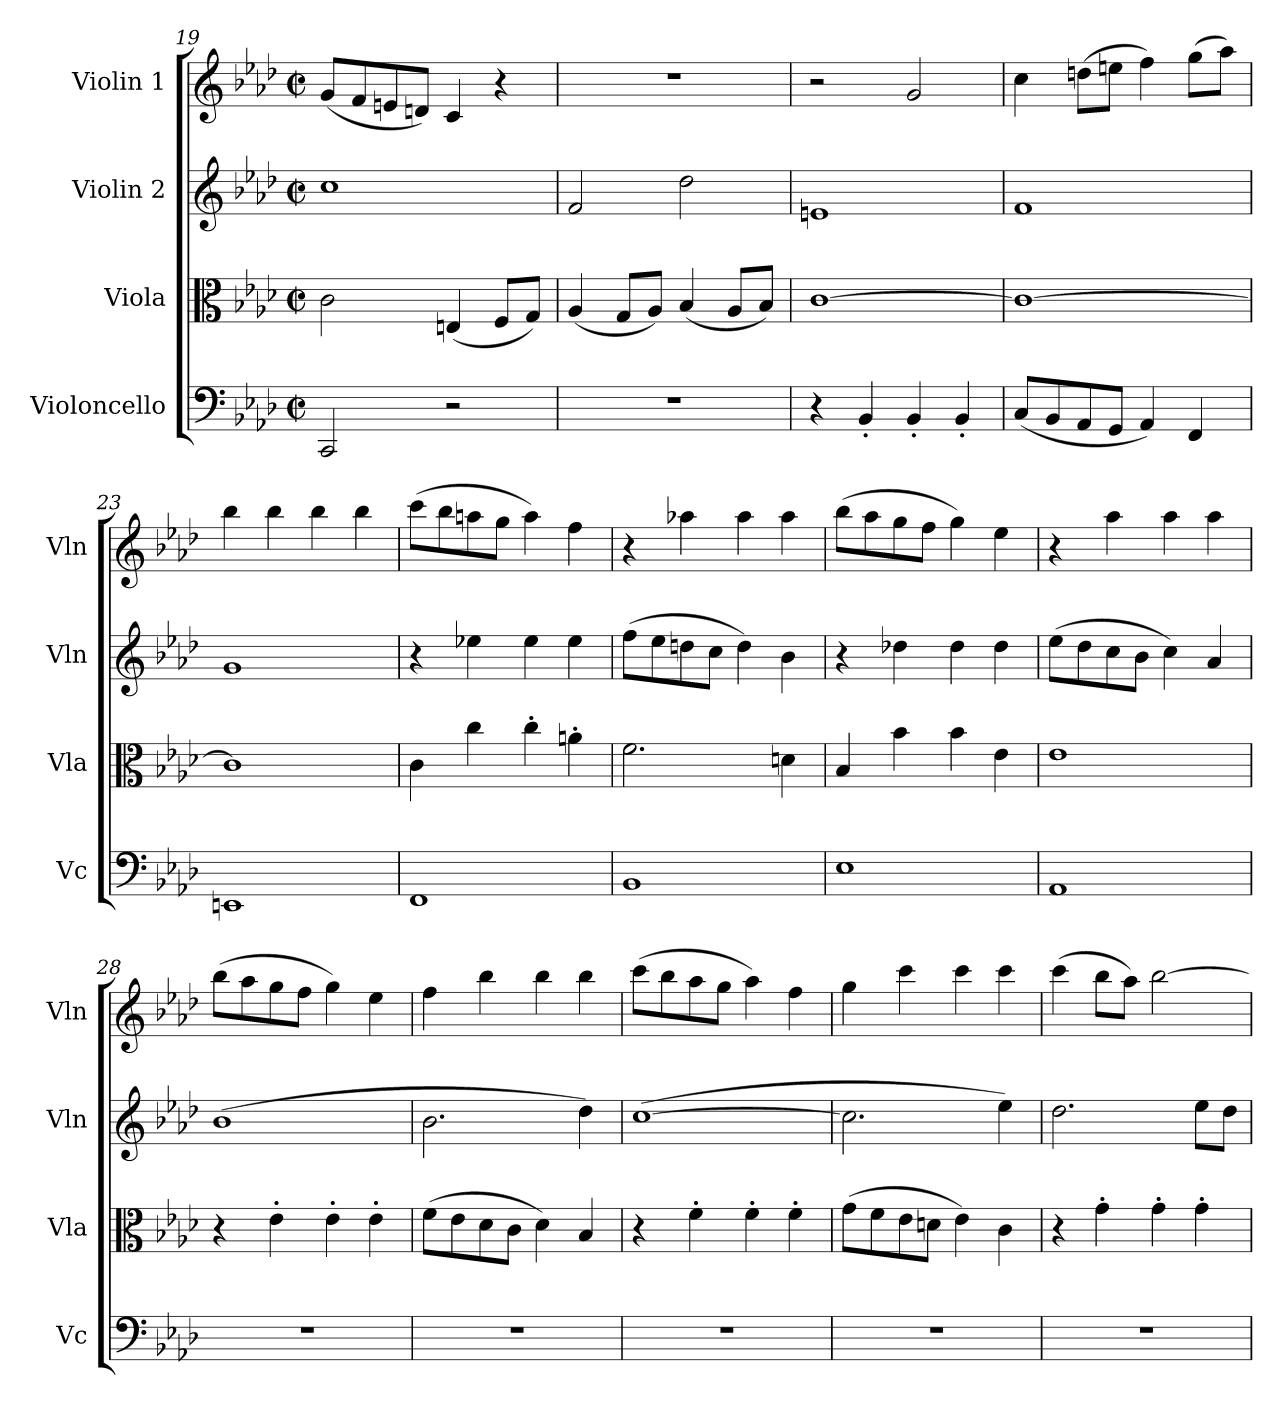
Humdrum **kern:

**kern	**kern	**kern	**kern
*part4	*part3	*part2	*part1
*staff4	*staff3	*staff2	*staff1
*I"Violoncello	*I"Viola	*I"Violin 2	*I"Violin 1
*I'Vc	*I'Vla	*I'Vln	*I'Vln
*clefF4	*clefC3	*clefG2	*clefG2
*k[b-e-a-d-]	*k[b-e-a-d-]	*k[b-e-a-d-]	*k[b-e-a-d-]
*M2/2	*M2/2	*M2/2	*M2/2
*met(c|)	*met(c|)	*met(c|)	*met(c|)
=19	=19	=19	=19
2CC/	2c\	1cc	(8g/L
.	.	.	8f/
.	.	.	8en/
.	.	.	8dn/J)
2r	(4En/	.	4c/
.	8F/L	.	4r
.	8G/J)	.	.
!!LO:LB:g=z
=20	=20	=20	=20
1r	(4A-/	2f/	1r
.	8G/L	.	.
.	8A-/J)	.	.
.	(4B-/	2dd-\	.
.	8A-/L	.	.
.	8B-/J)	.	.
!!LO:LB:g=z
=21	=21	=21	=21
4r	[1c	1en	2r
4BB-'/	.	.	.
4BB-'/	.	.	2g/
4BB-'/	.	.	.
=22	=22	=22	=22
(8C/L	1c_	1f	4cc\
8BB-/	.	.	.
8AA-/	.	.	(8ddn\L
8GG/J	.	.	8een\J
4AA-/)	.	.	4ff\)
4FF/	.	.	(8gg\L
.	.	.	8aa-\J)
=23	=23	=23	=23
1EEn	1c]	1g	4bb-\
.	.	.	4bb-\
.	.	.	4bb-\
.	.	.	4bb-\
=24	=24	=24	=24
1FF	4c\	4r	(8ccc\L
.	.	.	8bb-\
.	4cc\	4ee-X\	8aan\
.	.	.	8gg\J
.	4cc'\	4ee-\	4aa\)
.	4an'\	4ee-\	4ff\
=25	=25	=25	=25
1BB-	2.f\	(8ff\L	4r
.	.	8ee-\	.
.	.	8ddn\	4aa-X\
.	.	8cc\J	.
.	.	4dd\)	4aa-\
.	4dn\	4b-\	4aa-\
=26	=26	=26	=26
1E-	4B-/	4r	(8bb-\L
.	.	.	8aa-\
.	4b-\	4dd-X\	8gg\
.	.	.	8ff\J
.	4b-\	4dd-\	4gg\)
.	4e-\	4dd-\	4ee-\
!!LO:PB:g=z
=27	=27	=27	=27
1AA-	1e-	(8ee-\L	4r
.	.	8dd-\	.
.	.	8cc\	4aa-\
.	.	8b-\J	.
.	.	4cc\)	4aa-\
.	.	4a-/	4aa-\
!!LO:PB:g=z
=28	=28	=28	=28
1r	4r	(1b-	(8bb-\L
.	.	.	8aa-\
.	4e-'\	.	8gg\
.	.	.	8ff\J
.	4e-'\	.	4gg\)
.	4e-'\	.	4ee-\
=29	=29	=29	=29
1r	(8f\L	2.b-\	4ff\
.	8e-\	.	.
.	8d-\	.	4bb-\
.	8c\J	.	.
.	4d-\)	.	4bb-\
.	4B-/	4dd-\)	4bb-\
=30	=30	=30	=30
1r	4r	([1cc	(8ccc\L
.	.	.	8bb-\
.	4f'\	.	8aa-\
.	.	.	8gg\J
.	4f'\	.	4aa-\)
.	4f'\	.	4ff\
=31	=31	=31	=31
1r	(8g\L	2.cc\]	4gg\
.	8f\	.	.
.	8e-\	.	4ccc\
.	8dn\J	.	.
.	4e-\)	.	4ccc\
.	4c\	4ee-\)	4ccc\
=32	=32	=32	=32
1r	4r	2.dd-\	(4ccc\
.	4g'\	.	8bb-\L
.	.	.	8aa-\J)
.	4g'\	.	[2bb-\
.	4g'\	8ee-\L	.
.	.	8dd-\J	.
=	=	=	=
*-	*-	*-	*-
